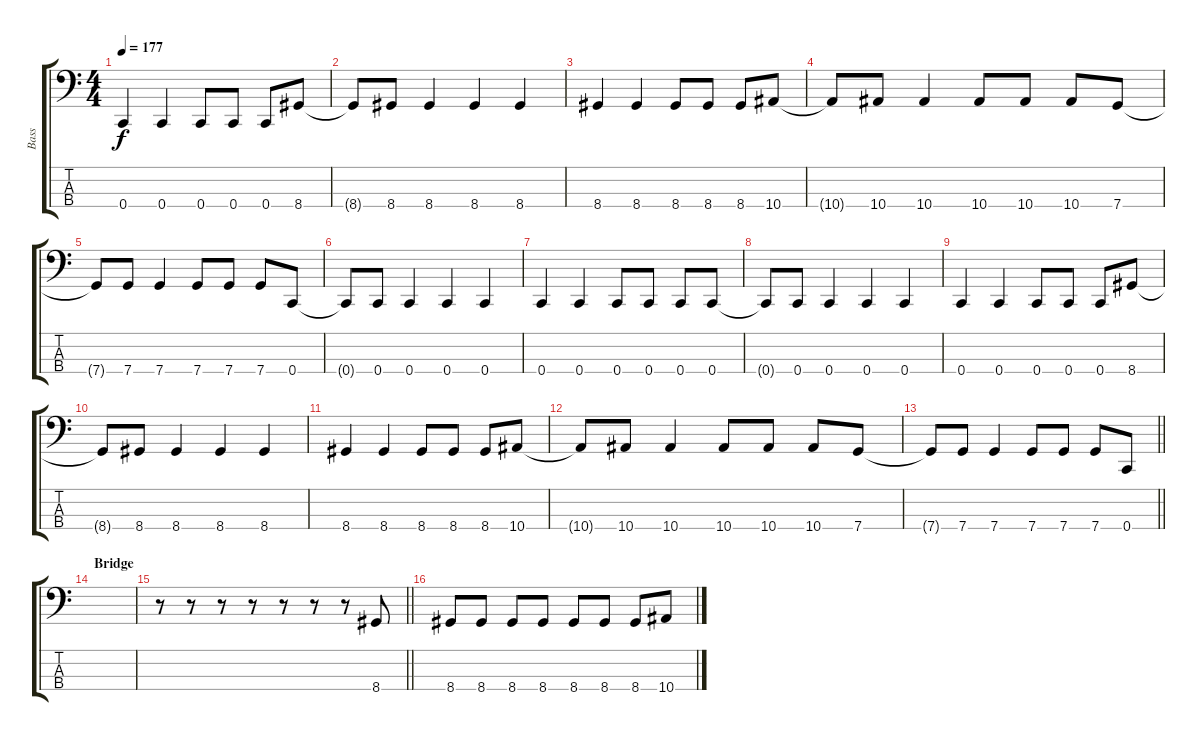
\track ("Bass" "Bass") {instrument electricbasspick}
\staff {score tabs}
\tuning (F2 C2 G1 C1) {hide}
\ts (4 4)
\tempo 177
\clef f4
\ks c
0.4.4{dy f} 0.4.4 0.4.8 0.4.8 0.4.8 8.4.8 |
8.4{t}.8 8.4.8 8.4.4 8.4.4 8.4.4 |
8.4.4 8.4.4 8.4.8 8.4.8 8.4.8 10.4.8 |
10.4{t}.8 10.4.8 10.4.4 10.4.8 10.4.8 10.4.8 7.4.8 |
7.4{t}.8 7.4.8 7.4.4 7.4.8 7.4.8 7.4.8 0.4.8 |
0.4{t}.8 0.4.8 0.4.4 0.4.4 0.4.4 |
0.4.4 0.4.4 0.4.8 0.4.8 0.4.8 0.4.8 |
0.4{t}.8 0.4.8 0.4.4 0.4.4 0.4.4 |
0.4.4 0.4.4 0.4.8 0.4.8 0.4.8 8.4.8 |
8.4{t}.8 8.4.8 8.4.4 8.4.4 8.4.4 |
8.4.4 8.4.4 8.4.8 8.4.8 8.4.8 10.4.8 |
10.4{t}.8 10.4.8 10.4.4 10.4.8 10.4.8 10.4.8 7.4.8 |
\barLineRight lightlight
7.4{t}.8 7.4.8 7.4.4 7.4.8 7.4.8 7.4.8 0.4.8 |
\section ("" "Bridge")
|
\barLineRight lightlight
r.8 r.8 r.8 r.8 r.8 r.8 r.8 8.4.8 |
\section ("" "")
8.4.8 8.4.8 8.4.8 8.4.8 8.4.8 8.4.8 8.4.8 10.4.8
